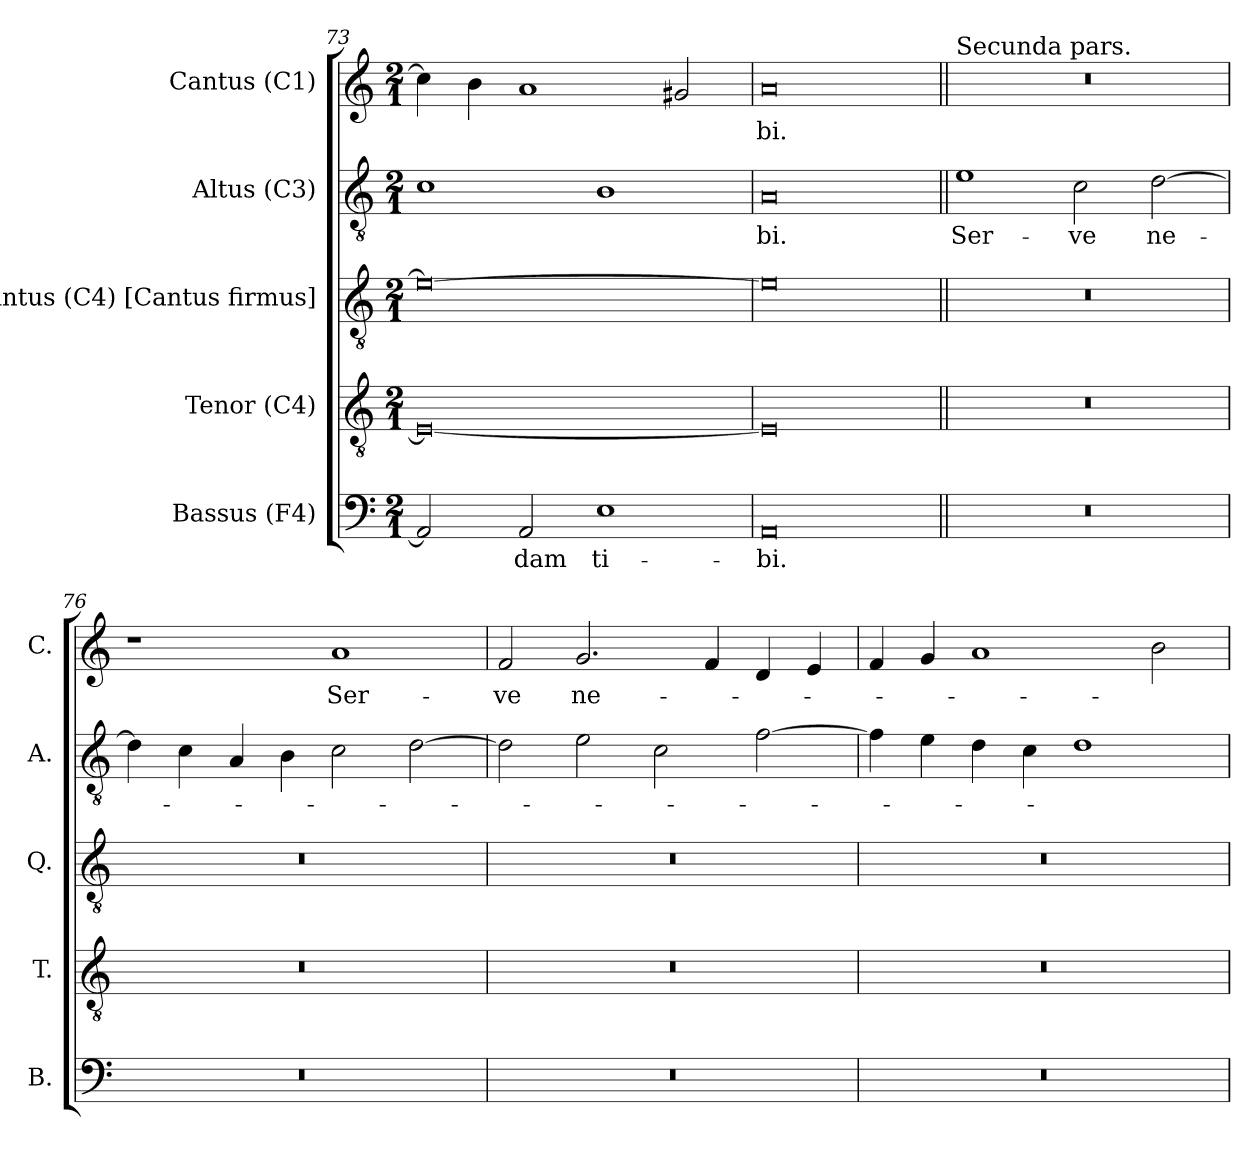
**kern	**text	**kern	**kern	**kern	**text	**kern	**text
*part5	*part5	*part4	*part3	*part2	*part2	*part1	*part1
*staff5	*staff5	*staff4	*staff3	*staff2	*staff2	*staff1	*staff1
*I"Bassus (F4)	*	*I"Tenor (C4)	*I"Quintus (C4) [Cantus firmus]	*I"Altus (C3)	*	*I"Cantus (C1)	*
*I'B.	*	*I'T.	*I'Q.	*I'A.	*	*I'C.	*
*clefF4	*	*clefGv2	*clefGv2	*clefGv2	*	*clefG2	*
*	*	*	*ITrd7c12	*ITrd7c12	*	*	*
*k[]	*	*k[]	*k[]	*k[]	*	*k[]	*
*C:	*	*C:	*C:	*C:	*	*C:	*
*M2/1	*	*M2/1	*M2/1	*M2/1	*	*M2/1	*
=73	=73	=73	=73	=73	=73	=73	=73
2AAi/]	.	0Ei_	0Ei_	1Ci	.	4cci\]	.
.	.	.	.	.	.	4bi\	.
!	!LO:LY:b:color=#000000	!	!	!	!	!	!
2AAi/	-dam	.	.	.	.	1ai	.
!	!LO:LY:b:color=#000000	!	!	!	!	!	!
1Ei	ti-	.	.	1BBi	.	.	.
.	.	.	.	.	.	2g#Xi/	.
=74	=74	=74	=74	=74	=74	=74	=74
!	!LO:LY:b:color=#000000	!	!	!	!	!	!
!	!	!	!	!	!LO:LY:b:color=#000000	!	!
!	!	!	!	!	!	!	!LO:LY:b:color=#000000
0AAi	-bi.	0Ei]	0Ei]	0AAi	-bi.	0ai	-bi.
!!LO:PB:g=z
=75||	=75||	=75||	=75||	=75||	=75||	=75||	=75||
!LO:N:vis=1	!	!LO:N:vis=1	!LO:N:vis=1	!	!	!	!
!	!	!	!	!	!	!LO:TX:a:t=Secunda pars.	!
!	!	!	!	!	!LO:LY:b:color=#000000	!LO:N:vis=1	!
0r	.	0r	0r	1Ei	Ser-	0r	.
!	!	!	!	!	!LO:LY:b:color=#000000	!	!
.	.	.	.	2Ci\	-ve	.	.
!	!	!	!	!	!LO:LY:b:color=#000000	!	!
.	.	.	.	[2Di\	ne-	.	.
=76	=76	=76	=76	=76	=76	=76	=76
!LO:N:vis=1	!	!LO:N:vis=1	!LO:N:vis=1	!	!	!	!
0r	.	0r	0r	4Di\]	.	1r	.
.	.	.	.	4Ci\	.	.	.
.	.	.	.	4AAi/	.	.	.
.	.	.	.	4BBi\	.	.	.
!	!	!	!	!	!	!	!LO:LY:b:color=#000000
.	.	.	.	2Ci\	.	1ai	Ser-
.	.	.	.	[2Di\	.	.	.
=77	=77	=77	=77	=77	=77	=77	=77
!LO:N:vis=1	!	!LO:N:vis=1	!LO:N:vis=1	!	!	!	!
!	!	!	!	!	!	!	!LO:LY:b:color=#000000
0r	.	0r	0r	2Di\]	.	2fi/	-ve
!	!	!	!	!	!	!	!LO:LY:b:color=#000000
.	.	.	.	2Ei\	.	2.gi/	ne-
.	.	.	.	2Ci\	.	.	.
.	.	.	.	.	.	4fi/	.
.	.	.	.	[2Fi\	.	4di/	.
.	.	.	.	.	.	4ei/	.
=78	=78	=78	=78	=78	=78	=78	=78
!LO:N:vis=1	!	!LO:N:vis=1	!LO:N:vis=1	!	!	!	!
0r	.	0r	0r	4Fi\]	.	4fi/	.
.	.	.	.	4Ei\	.	4gi/	.
.	.	.	.	4Di\	.	1ai	.
.	.	.	.	4Ci\	.	.	.
.	.	.	.	1Di	.	.	.
.	.	.	.	.	.	2bi\	.
=	=	=	=	=	=	=	=
*-	*-	*-	*-	*-	*-	*-	*-
